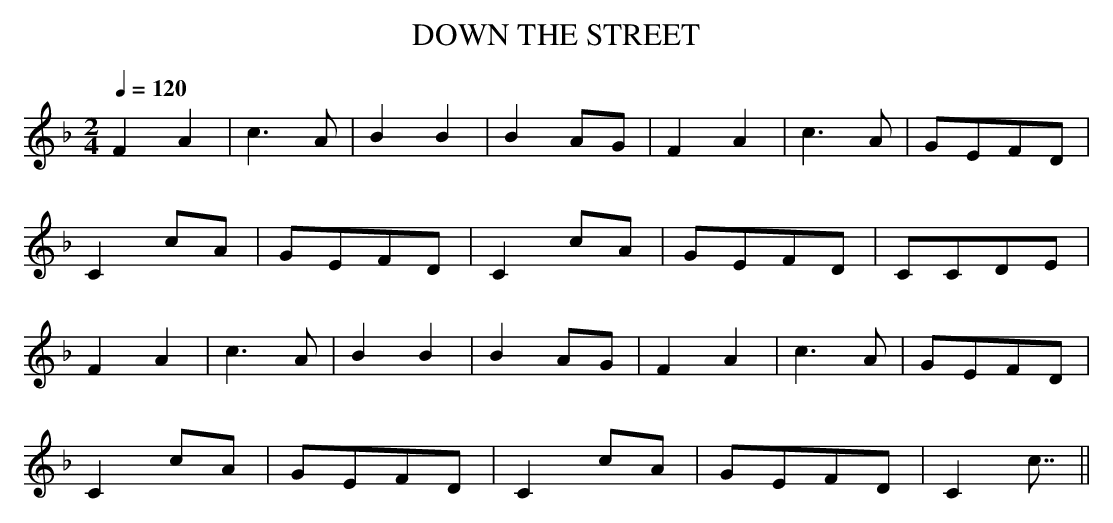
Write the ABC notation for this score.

X:1
T:DOWN THE STREET
M:2/4
Q:1/4=120
K:F
F4A4|c6A2|B4B4|B4A2G2|F4A4|c6A2|G2E2F2D2|
C4c2A2|G2E2F2D2|C4c2A2|G2E2F2D2|C2C2D2E2|
F4A4|c6A2|B4B4|B4A2G2|F4A4|c6A2|G2E2F2D2|
C4c2A2|G2E2F2D2|C4c2A2|G2E2F2D2|C4c7/2||
